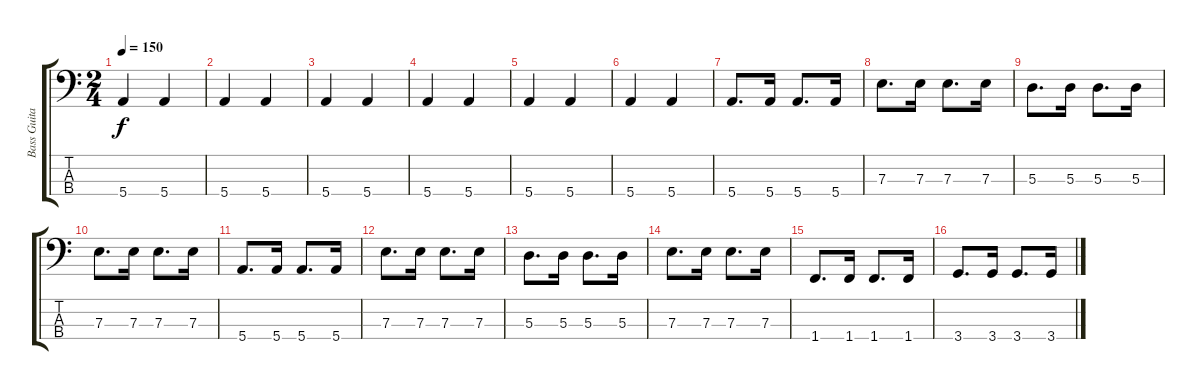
\track ("Bass Guitara" "Bass Guita") {instrument electricbassfinger}
\staff {score tabs}
\tuning (G2 D2 A1 E1) {hide}
\ts (2 4)
\tempo 150
\clef f4
\ks aminor
5.4.4{dy f} 5.4.4 |
5.4.4 5.4.4 |
5.4.4 5.4.4 |
5.4.4 5.4.4 |
5.4.4 5.4.4 |
5.4.4 5.4.4 |
5.4.8{d} 5.4.16 5.4.8{d} 5.4.16 |
7.3.8{d} 7.3.16 7.3.8{d} 7.3.16 |
5.3.8{d} 5.3.16 5.3.8{d} 5.3.16 |
7.3.8{d} 7.3.16 7.3.8{d} 7.3.16 |
5.4.8{d} 5.4.16 5.4.8{d} 5.4.16 |
7.3.8{d} 7.3.16 7.3.8{d} 7.3.16 |
5.3.8{d} 5.3.16 5.3.8{d} 5.3.16 |
7.3.8{d} 7.3.16 7.3.8{d} 7.3.16 |
1.4.8{d} 1.4.16 1.4.8{d} 1.4.16 |
3.4.8{d} 3.4.16 3.4.8{d} 3.4.16
